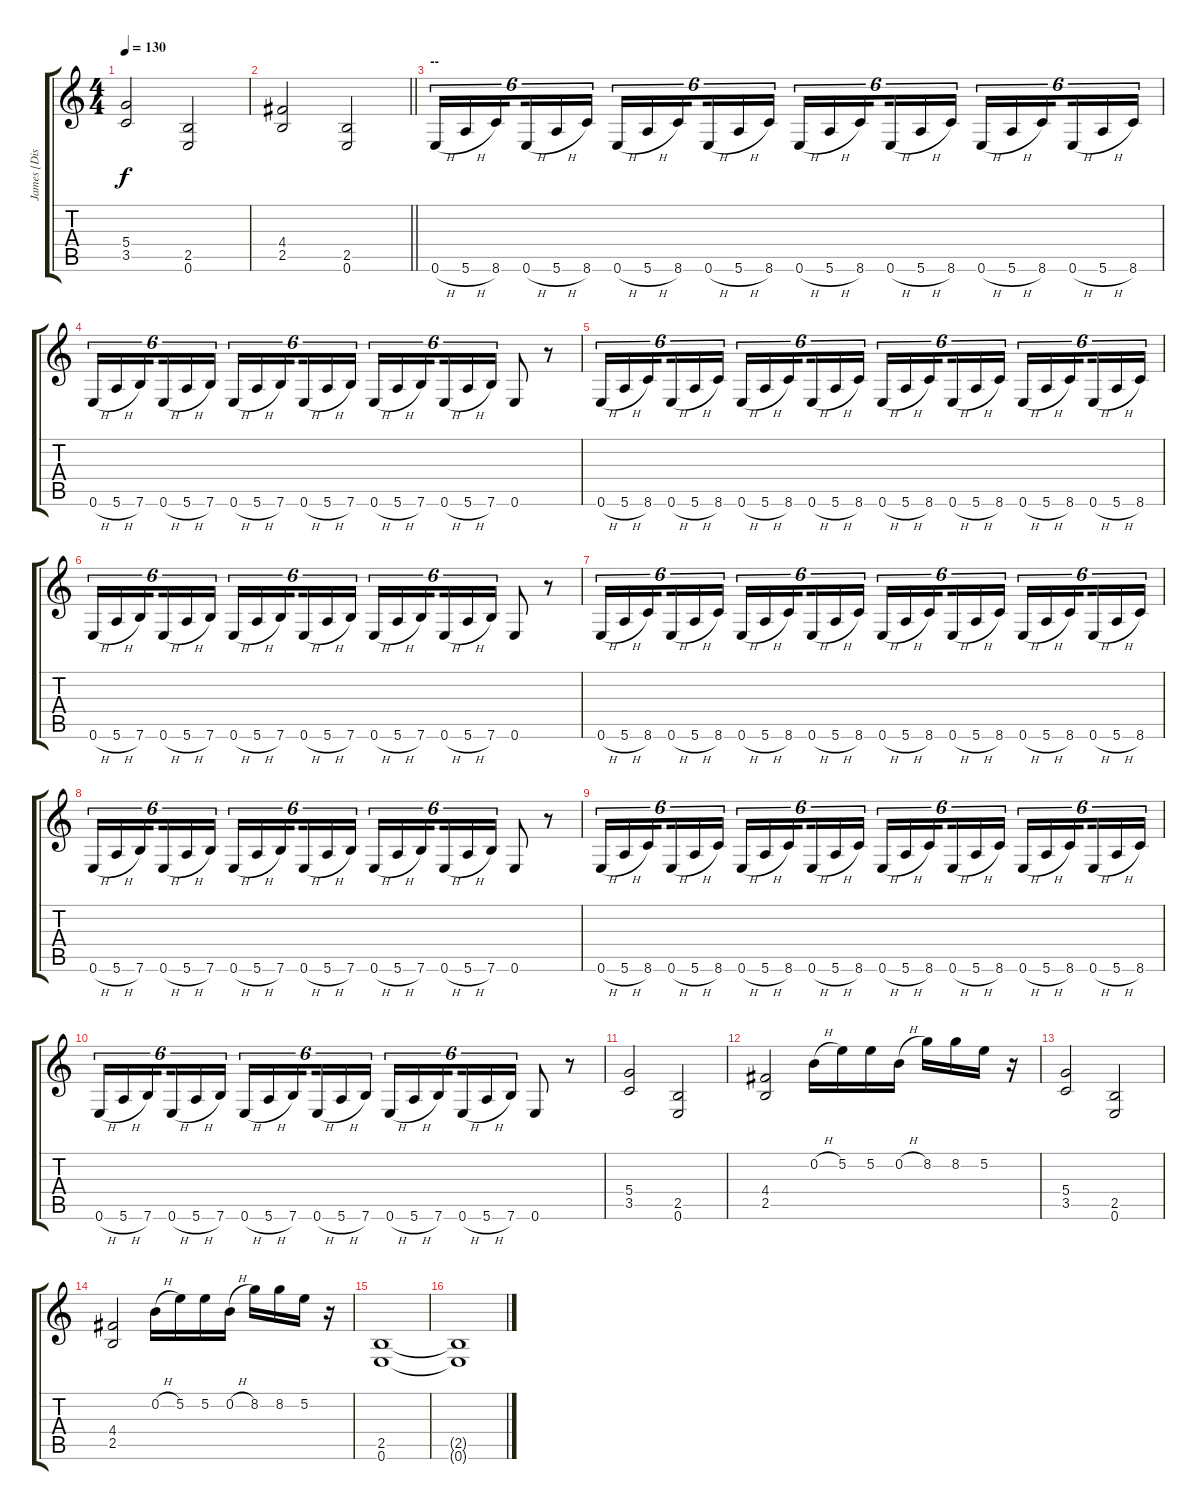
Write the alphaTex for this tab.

\track ("James [Distortion]" "James [Dis") {instrument distortionguitar}
\staff {score tabs}
\tuning (E4 B3 G3 D3 A2 E2) {hide}
\ts (4 4)
\tempo 130
\clef g2
\ks c
(5.4 3.5).2{dy f} (2.5 0.6).2 |
\barLineRight lightlight
(4.4 2.5).2 (2.5 0.6).2 |
\section ("" "--")
0.6{h}.16{tu (6 4)} 5.6{h}.16{tu (6 4)} 8.6.16{tu (6 4) beam splitsecondary} 0.6{h}.16{tu (6 4)} 5.6{h}.16{tu (6 4)} 8.6.16{tu (6 4)} 0.6{h}.16{tu (6 4)} 5.6{h}.16{tu (6 4)} 8.6.16{tu (6 4) beam splitsecondary} 0.6{h}.16{tu (6 4)} 5.6{h}.16{tu (6 4)} 8.6.16{tu (6 4)} 0.6{h}.16{tu (6 4)} 5.6{h}.16{tu (6 4)} 8.6.16{tu (6 4) beam splitsecondary} 0.6{h}.16{tu (6 4)} 5.6{h}.16{tu (6 4)} 8.6.16{tu (6 4)} 0.6{h}.16{tu (6 4)} 5.6{h}.16{tu (6 4)} 8.6.16{tu (6 4) beam splitsecondary} 0.6{h}.16{tu (6 4)} 5.6{h}.16{tu (6 4)} 8.6.16{tu (6 4)} |
0.6{h}.16{tu (6 4)} 5.6{h}.16{tu (6 4)} 7.6.16{tu (6 4) beam splitsecondary} 0.6{h}.16{tu (6 4)} 5.6{h}.16{tu (6 4)} 7.6.16{tu (6 4)} 0.6{h}.16{tu (6 4)} 5.6{h}.16{tu (6 4)} 7.6.16{tu (6 4) beam splitsecondary} 0.6{h}.16{tu (6 4)} 5.6{h}.16{tu (6 4)} 7.6.16{tu (6 4)} 0.6{h}.16{tu (6 4)} 5.6{h}.16{tu (6 4)} 7.6.16{tu (6 4) beam splitsecondary} 0.6{h}.16{tu (6 4)} 5.6{h}.16{tu (6 4)} 7.6.16{tu (6 4)} 0.6.8 r.8 |
0.6{h}.16{tu (6 4)} 5.6{h}.16{tu (6 4)} 8.6.16{tu (6 4) beam splitsecondary} 0.6{h}.16{tu (6 4)} 5.6{h}.16{tu (6 4)} 8.6.16{tu (6 4)} 0.6{h}.16{tu (6 4)} 5.6{h}.16{tu (6 4)} 8.6.16{tu (6 4) beam splitsecondary} 0.6{h}.16{tu (6 4)} 5.6{h}.16{tu (6 4)} 8.6.16{tu (6 4)} 0.6{h}.16{tu (6 4)} 5.6{h}.16{tu (6 4)} 8.6.16{tu (6 4) beam splitsecondary} 0.6{h}.16{tu (6 4)} 5.6{h}.16{tu (6 4)} 8.6.16{tu (6 4)} 0.6{h}.16{tu (6 4)} 5.6{h}.16{tu (6 4)} 8.6.16{tu (6 4) beam splitsecondary} 0.6{h}.16{tu (6 4)} 5.6{h}.16{tu (6 4)} 8.6.16{tu (6 4)} |
0.6{h}.16{tu (6 4)} 5.6{h}.16{tu (6 4)} 7.6.16{tu (6 4) beam splitsecondary} 0.6{h}.16{tu (6 4)} 5.6{h}.16{tu (6 4)} 7.6.16{tu (6 4)} 0.6{h}.16{tu (6 4)} 5.6{h}.16{tu (6 4)} 7.6.16{tu (6 4) beam splitsecondary} 0.6{h}.16{tu (6 4)} 5.6{h}.16{tu (6 4)} 7.6.16{tu (6 4)} 0.6{h}.16{tu (6 4)} 5.6{h}.16{tu (6 4)} 7.6.16{tu (6 4) beam splitsecondary} 0.6{h}.16{tu (6 4)} 5.6{h}.16{tu (6 4)} 7.6.16{tu (6 4)} 0.6.8 r.8 |
0.6{h}.16{tu (6 4)} 5.6{h}.16{tu (6 4)} 8.6.16{tu (6 4) beam splitsecondary} 0.6{h}.16{tu (6 4)} 5.6{h}.16{tu (6 4)} 8.6.16{tu (6 4)} 0.6{h}.16{tu (6 4)} 5.6{h}.16{tu (6 4)} 8.6.16{tu (6 4) beam splitsecondary} 0.6{h}.16{tu (6 4)} 5.6{h}.16{tu (6 4)} 8.6.16{tu (6 4)} 0.6{h}.16{tu (6 4)} 5.6{h}.16{tu (6 4)} 8.6.16{tu (6 4) beam splitsecondary} 0.6{h}.16{tu (6 4)} 5.6{h}.16{tu (6 4)} 8.6.16{tu (6 4)} 0.6{h}.16{tu (6 4)} 5.6{h}.16{tu (6 4)} 8.6.16{tu (6 4) beam splitsecondary} 0.6{h}.16{tu (6 4)} 5.6{h}.16{tu (6 4)} 8.6.16{tu (6 4)} |
0.6{h}.16{tu (6 4)} 5.6{h}.16{tu (6 4)} 7.6.16{tu (6 4) beam splitsecondary} 0.6{h}.16{tu (6 4)} 5.6{h}.16{tu (6 4)} 7.6.16{tu (6 4)} 0.6{h}.16{tu (6 4)} 5.6{h}.16{tu (6 4)} 7.6.16{tu (6 4) beam splitsecondary} 0.6{h}.16{tu (6 4)} 5.6{h}.16{tu (6 4)} 7.6.16{tu (6 4)} 0.6{h}.16{tu (6 4)} 5.6{h}.16{tu (6 4)} 7.6.16{tu (6 4) beam splitsecondary} 0.6{h}.16{tu (6 4)} 5.6{h}.16{tu (6 4)} 7.6.16{tu (6 4)} 0.6.8 r.8 |
0.6{h}.16{tu (6 4)} 5.6{h}.16{tu (6 4)} 8.6.16{tu (6 4) beam splitsecondary} 0.6{h}.16{tu (6 4)} 5.6{h}.16{tu (6 4)} 8.6.16{tu (6 4)} 0.6{h}.16{tu (6 4)} 5.6{h}.16{tu (6 4)} 8.6.16{tu (6 4) beam splitsecondary} 0.6{h}.16{tu (6 4)} 5.6{h}.16{tu (6 4)} 8.6.16{tu (6 4)} 0.6{h}.16{tu (6 4)} 5.6{h}.16{tu (6 4)} 8.6.16{tu (6 4) beam splitsecondary} 0.6{h}.16{tu (6 4)} 5.6{h}.16{tu (6 4)} 8.6.16{tu (6 4)} 0.6{h}.16{tu (6 4)} 5.6{h}.16{tu (6 4)} 8.6.16{tu (6 4) beam splitsecondary} 0.6{h}.16{tu (6 4)} 5.6{h}.16{tu (6 4)} 8.6.16{tu (6 4)} |
0.6{h}.16{tu (6 4)} 5.6{h}.16{tu (6 4)} 7.6.16{tu (6 4) beam splitsecondary} 0.6{h}.16{tu (6 4)} 5.6{h}.16{tu (6 4)} 7.6.16{tu (6 4)} 0.6{h}.16{tu (6 4)} 5.6{h}.16{tu (6 4)} 7.6.16{tu (6 4) beam splitsecondary} 0.6{h}.16{tu (6 4)} 5.6{h}.16{tu (6 4)} 7.6.16{tu (6 4)} 0.6{h}.16{tu (6 4)} 5.6{h}.16{tu (6 4)} 7.6.16{tu (6 4) beam splitsecondary} 0.6{h}.16{tu (6 4)} 5.6{h}.16{tu (6 4)} 7.6.16{tu (6 4)} 0.6.8 r.8 |
(5.4 3.5).2 (2.5 0.6).2 |
(4.4 2.5).2 0.2{h}.16 5.2.16 5.2.16 0.2{h}.16 8.2.16 8.2.16 5.2.16 r.16 |
(5.4 3.5).2 (2.5 0.6).2 |
(4.4 2.5).2 0.2{h}.16 5.2.16 5.2.16 0.2{h}.16 8.2.16 8.2.16 5.2.16 r.16 |
(2.5 0.6).1 |
(2.5{t} 0.6{t}).1
